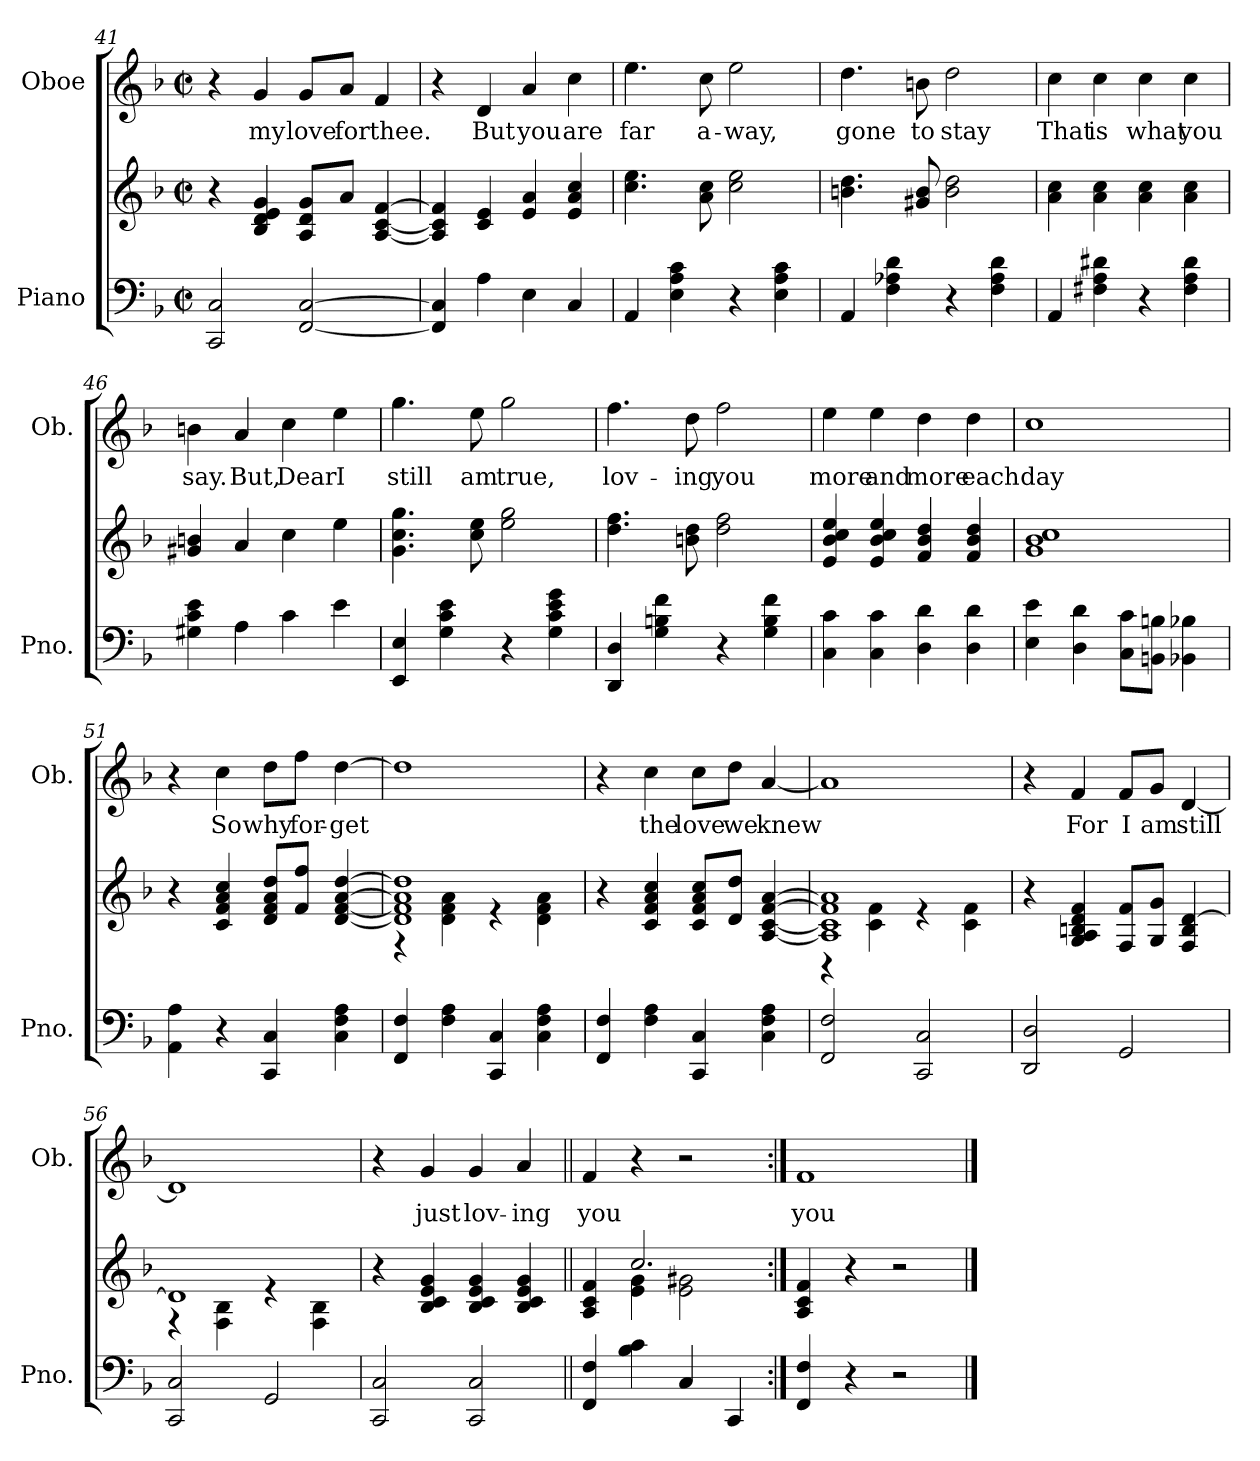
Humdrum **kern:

**kern	**kern	**kern	**text
*part2	*part2	*part1	*part1
*staff3	*staff2	*staff1	*staff1
*I"Piano	*	*I"Oboe	*
*I'Pno.	*	*I'Ob.	*
!!LO:PB:g=z
*clefF4	*clefG2	*clefG2	*
*k[b-]	*k[b-]	*k[b-]	*
*M2/2	*M2/2	*M2/2	*
*met(c|)	*met(c|)	*met(c|)	*
=41	=41	=41	=41
2CC/ 2C/	4r	4r	.
!	!	!	!LO:LY:b
.	4B-/ 4d/ 4e/ 4g/	4g/	my
!	!	!	!LO:LY:b
[2FF/ [2C/	8A/ 8d/ 8g/L	8g/L	love
!	!	!	!LO:LY:b
.	8a/J	8a/J	for
!	!	!	!LO:LY:b
.	[4A/ [4c/ [4f/	4f/	thee.
=42	=42	=42	=42
4FF/] 4C/]	4A/] 4c/] 4f/]	4r	.
!	!	!	!LO:LY:b
4A\	4c/ 4e/	4d/	But
!	!	!	!LO:LY:b
4E\	4e/ 4a/	4a/	you
!	!	!	!LO:LY:b
4C/	4e/ 4a/ 4cc/	4cc\	are
=43	=43	=43	=43
!	!	!	!LO:LY:b
4AA/	4.cc\ 4.ee\	4.ee\	far
4E\ 4A\ 4c\	.	.	.
!	!	!	!LO:LY:b
.	8a\ 8cc\	8cc\	a-
!	!	!	!LO:LY:b
4r	2cc\ 2ee\	2ee\	-way,
4E\ 4A\ 4c\	.	.	.
=44	=44	=44	=44
!	!	!	!LO:LY:b
4AA/	4.bn\ 4.dd\	4.dd\	gone
4F\ 4A-X\ 4d\	.	.	.
!	!	!	!LO:LY:b
.	8g#X/ 8b/	8bn\	to
!	!	!	!LO:LY:b
4r	2b\ 2dd\	2dd\	stay
4F\ 4A-\ 4d\	.	.	.
=45	=45	=45	=45
!	!	!	!LO:LY:b
4AA/	4a\ 4cc\	4cc\	That
!	!	!	!LO:LY:b
4F#X\ 4A\ 4d#X\	4a\ 4cc\	4cc\	is
!	!	!	!LO:LY:b
4r	4a\ 4cc\	4cc\	what
!	!	!	!LO:LY:b
4F#\ 4A\ 4d#\	4a\ 4cc\	4cc\	you
!!LO:LB:g=z
=46	=46	=46	=46
!	!	!	!LO:LY:b
4G#X\ 4c\ 4e\	4g#X/ 4bn/	4bn\	say.
!	!	!	!LO:LY:b
4A\	4a/	4a/	But,
!	!	!	!LO:LY:b
4c\	4cc\	4cc\	Dear
!	!	!	!LO:LY:b
4e\	4ee\	4ee\	I
=47	=47	=47	=47
!	!	!	!LO:LY:b
4EE/ 4E/	4.g\ 4.cc\ 4.gg\	4.gg\	still
4G\ 4c\ 4e\	.	.	.
!	!	!	!LO:LY:b
.	8cc\ 8ee\	8ee\	am
!	!	!	!LO:LY:b
4r	2ee\ 2gg\	2gg\	true,
4G\ 4c\ 4e\ 4g\	.	.	.
=48	=48	=48	=48
!	!	!	!LO:LY:b
4DD/ 4D/	4.dd\ 4.ff\	4.ff\	lov-
4G\ 4Bn\ 4f\	.	.	.
!	!	!	!LO:LY:b
.	8bn\ 8dd\	8dd\	-ing
!	!	!	!LO:LY:b
4r	2dd\ 2ff\	2ff\	you
4G\ 4B\ 4f\	.	.	.
=49	=49	=49	=49
!	!	!	!LO:LY:b
4C\ 4c\	4e/ 4b-/ 4cc/ 4ee/	4ee\	more
!	!	!	!LO:LY:b
4C\ 4c\	4e/ 4b-/ 4cc/ 4ee/	4ee\	and
!	!	!	!LO:LY:b
4D\ 4d\	4f/ 4b-/ 4dd/	4dd\	more
!	!	!	!LO:LY:b
4D\ 4d\	4f/ 4b-/ 4dd/	4dd\	each
=50	=50	=50	=50
!	!	!	!LO:LY:b
4E\ 4e\	1g 1b- 1cc	1cc	day
4D\ 4d\	.	.	.
8C\ 8c\L	.	.	.
8BBn\ 8Bn\J	.	.	.
4BB-X\ 4B-X\	.	.	.
!!LO:LB:g=z
=51	=51	=51	=51
4AA\ 4A\	4r	4r	.
!	!	!	!LO:LY:b
4r	4c/ 4f/ 4a/ 4cc/	4cc\	So
!	!	!	!LO:LY:b
4CC/ 4C/	8d/ 8f/ 8a/ 8dd/L	8dd\L	why
!	!	!	!LO:LY:b
.	8f/ 8ff/J	8ff\J	for-
!	!	!	!LO:LY:b
4C\ 4F\ 4A\	[4d/ [4f/ [4a/ [4dd/	[4dd\	-get
=52	=52	=52	=52
*	*^	*	*
4FF/ 4F/	1d] 1f] 1a] 1dd]	4r	1dd]	.
4F\ 4A\	.	4d\ 4f\ 4a\	.	.
4CC/ 4C/	.	4re	.	.
4C\ 4F\ 4A\	.	4d\ 4f\ 4a\	.	.
*	*v	*v	*	*
=53	=53	=53	=53
4FF/ 4F/	4r	4r	.
!	!	!	!LO:LY:b
4F\ 4A\	4c/ 4f/ 4a/ 4cc/	4cc\	the
!	!	!	!LO:LY:b
4CC/ 4C/	8c/ 8f/ 8a/ 8cc/L	8cc\L	love
!	!	!	!LO:LY:b
.	8d/ 8dd/J	8dd\J	we
!	!	!	!LO:LY:b
4C\ 4F\ 4A\	[4A/ [4c/ [4f/ [4a/	[4a/	knew
=54	=54	=54	=54
*	*^	*	*
2FF/ 2F/	1A] 1c] 1f] 1a]	4r	1a]	.
.	.	4c\ 4f\	.	.
2CC/ 2C/	.	4re	.	.
.	.	4c\ 4f\	.	.
*	*v	*v	*	*
=55	=55	=55	=55
2DD/ 2D/	4r	4r	.
!	!	!	!LO:LY:b
.	4G/ 4A/ 4Bn/ 4d/ 4f/	4f/	For
!	!	!	!LO:LY:b
2GG/	8F/ 8f/L	8f/L	I
!	!	!	!LO:LY:b
.	8G/ 8g/J	8g/J	am
!	!	!	!LO:LY:b
.	4F/ 4B/ [4d/	[4d/	still
!!LO:LB:g=z
=56	=56	=56	=56
*	*^	*	*
2CC/ 2C/	1d]	4r	1d]	.
.	.	4F\ 4B-\	.	.
2GG/	.	4re	.	.
.	.	4F\ 4B-\	.	.
*	*v	*v	*	*
=57	=57	=57	=57
2CC/ 2C/	4r	4r	.
!	!	!	!LO:LY:b
.	4B-/ 4c/ 4e/ 4g/	4g/	just
!	!	!	!LO:LY:b
2CC/ 2C/	4B-/ 4c/ 4e/ 4g/	4g/	lov-
!	!	!	!LO:LY:b
.	4B-/ 4c/ 4e/ 4g/	4a/	-ing
=58||	=58||	=58||	=58||
*	*^	*	*
!	!	!	!	!LO:LY:b
4FF/ 4F/	4A/ 4c/ 4f/	4ryy	4f/	you
4B-\ 4c\	2.cc/	4e\ 4g\	4r	.
4C/	.	2e\ 2g#X\	2r	.
4CC/	.	.	.	.
*	*v	*v	*	*
=59:|!	=59:|!	=59:|!	=59:|!
!	!	!	!LO:LY:b
4FF/ 4F/	4A/ 4c/ 4f/	1f	you
4r	4r	.	.
2r	2r	.	.
==	==	==	==
*-	*-	*-	*-
